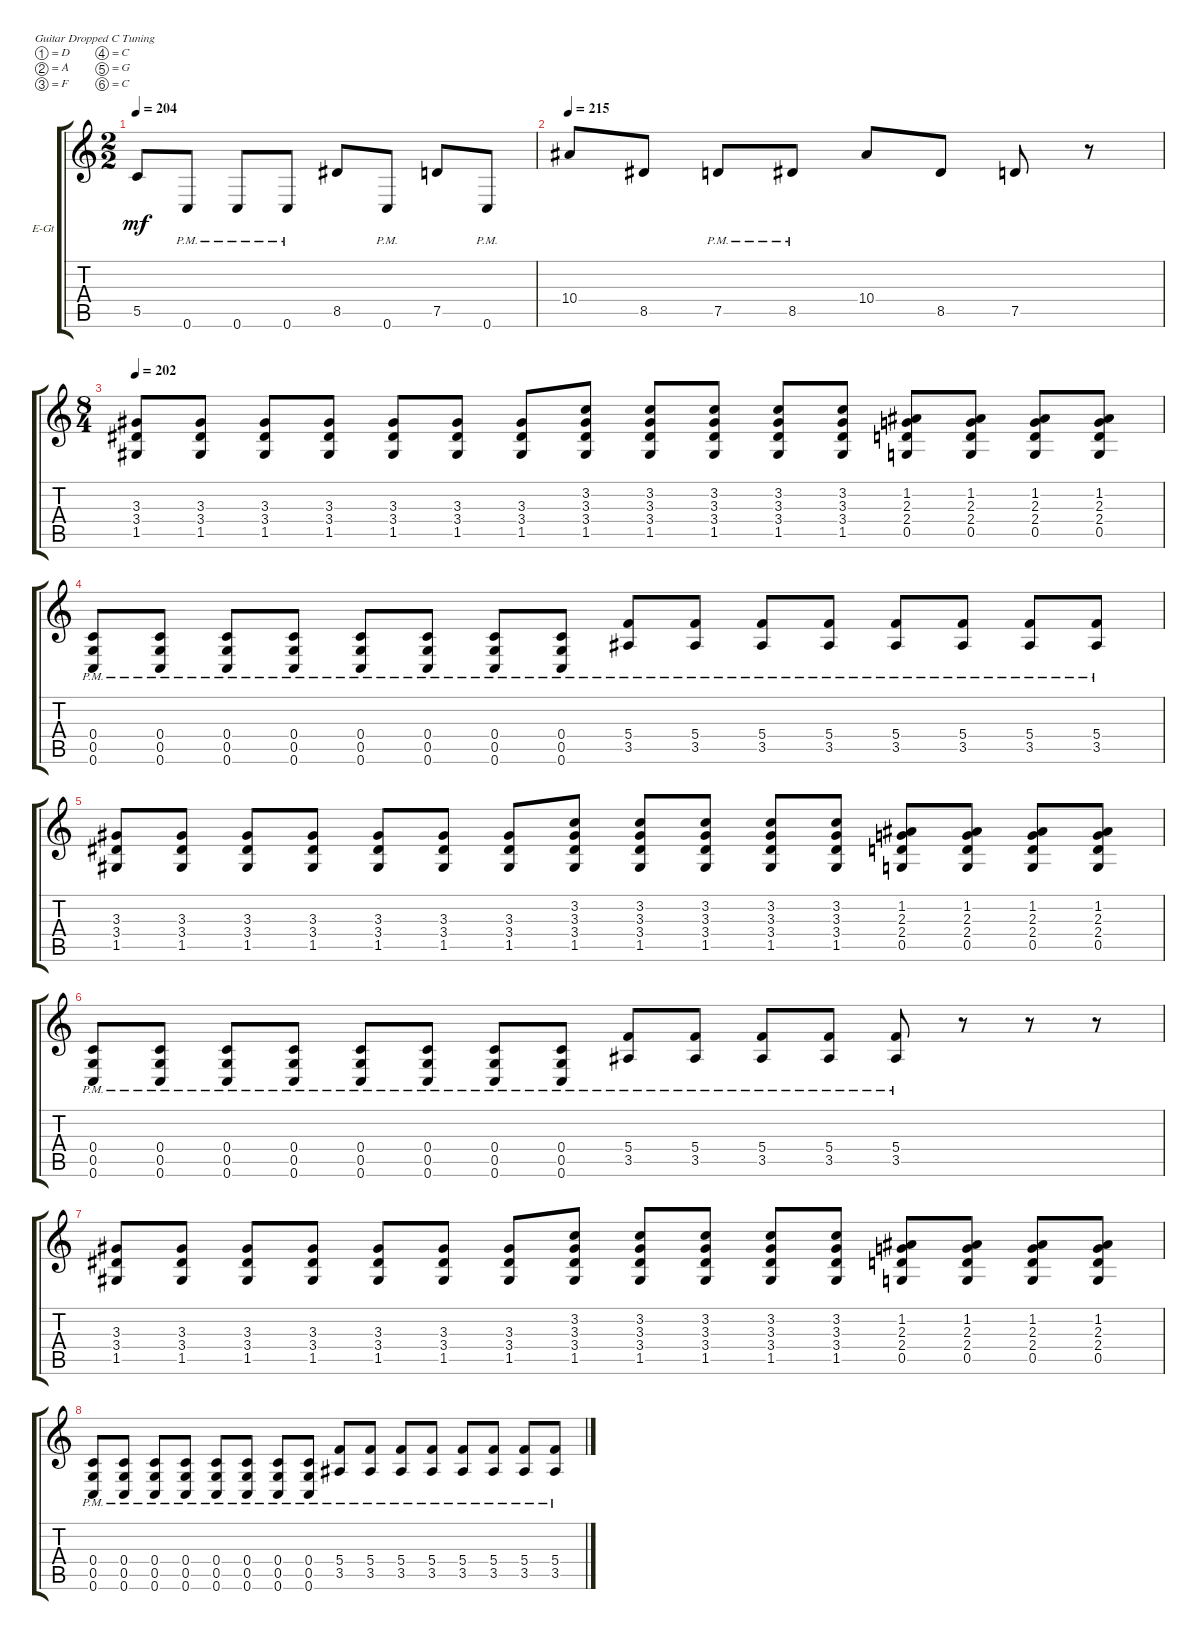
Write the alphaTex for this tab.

\defaultSystemsLayout 4
\bracketExtendMode groupsimilarinstruments
\firstSystemTrackNameOrientation horizontal
\otherSystemsTrackNameOrientation horizontal
\track ("Rhythm Guitar" "E-Gt") {instrument distortionguitar}
\staff {score tabs}
\tuning (D4 A3 F3 C3 G2 C2)
\ts (2 2)
\tempo 204
\clef g2
\ks c
5.5.8{dy mf} 0.6{pm}.8 0.6{pm}.8 0.6{pm}.8 8.5.8 0.6{pm}.8 7.5.8 0.6{pm}.8 |
\tempo 215
10.4.8 8.5.8 7.5{pm}.8 8.5{pm}.8 10.4.8 8.5.8 7.5.8 r.8 |
\ts (8 4)
\tempo 202
(1.5 3.4 3.3).8 (3.3 3.4 1.5).8 (3.4 3.3 1.5).8 (3.3 3.4 1.5).8 (1.5 3.4 3.3).8 (3.3 3.4 1.5).8 (3.4 3.3 1.5).8 (3.2 3.3 3.4 1.5).8 (1.5 3.4 3.3 3.2).8 (3.2 3.3 3.4 1.5).8 (3.2 3.4 3.3 1.5).8 (3.2 3.3 3.4 1.5).8 (0.5 2.4 2.3 1.2).8 (0.5 2.4 2.3 1.2).8 (1.2 2.3 2.4 0.5).8 (2.4 2.3 1.2 0.5).8 |
(0.5{pm} 0.6{pm} 0.4{pm}).8 (0.5{pm} 0.6{pm} 0.4{pm}).8 (0.5{pm} 0.4{pm} 0.6{pm}).8 (0.5{pm} 0.6{pm} 0.4{pm}).8 (0.5{pm} 0.4{pm} 0.6{pm}).8 (0.6{pm} 0.5{pm} 0.4{pm}).8 (0.4{pm} 0.5{pm} 0.6{pm}).8 (0.6{pm} 0.5{pm} 0.4{pm}).8 (3.5{pm} 5.4{pm}).8 (3.5{pm} 5.4{pm}).8 (3.5{pm} 5.4{pm}).8 (3.5{pm} 5.4{pm}).8 (3.5{pm} 5.4{pm}).8 (3.5{pm} 5.4{pm}).8 (3.5{pm} 5.4{pm}).8 (3.5{pm} 5.4{pm}).8 |
(1.5 3.4 3.3).8 (3.3 3.4 1.5).8 (3.4 3.3 1.5).8 (3.3 3.4 1.5).8 (1.5 3.4 3.3).8 (3.3 3.4 1.5).8 (3.4 3.3 1.5).8 (3.2 3.3 3.4 1.5).8 (1.5 3.4 3.3 3.2).8 (3.2 3.3 3.4 1.5).8 (3.2 3.4 3.3 1.5).8 (3.2 3.3 3.4 1.5).8 (0.5 2.4 2.3 1.2).8 (0.5 2.4 2.3 1.2).8 (1.2 2.3 2.4 0.5).8 (2.4 2.3 1.2 0.5).8 |
(0.5{pm} 0.6{pm} 0.4{pm}).8 (0.5{pm} 0.6{pm} 0.4{pm}).8 (0.5{pm} 0.4{pm} 0.6{pm}).8 (0.5{pm} 0.6{pm} 0.4{pm}).8 (0.5{pm} 0.4{pm} 0.6{pm}).8 (0.6{pm} 0.5{pm} 0.4{pm}).8 (0.4{pm} 0.5{pm} 0.6{pm}).8 (0.6{pm} 0.5{pm} 0.4{pm}).8 (3.5{pm} 5.4{pm}).8 (3.5{pm} 5.4{pm}).8 (3.5{pm} 5.4{pm}).8 (3.5{pm} 5.4{pm}).8 (3.5{pm} 5.4{pm}).8 r.8 r.8 r.8 |
(1.5 3.4 3.3).8 (3.3 3.4 1.5).8 (3.4 3.3 1.5).8 (3.3 3.4 1.5).8 (1.5 3.4 3.3).8 (3.3 3.4 1.5).8 (3.4 3.3 1.5).8 (3.2 3.3 3.4 1.5).8 (1.5 3.4 3.3 3.2).8 (3.2 3.3 3.4 1.5).8 (3.2 3.4 3.3 1.5).8 (3.2 3.3 3.4 1.5).8 (0.5 2.4 2.3 1.2).8 (0.5 2.4 2.3 1.2).8 (1.2 2.3 2.4 0.5).8 (2.4 2.3 1.2 0.5).8 |
(0.5{pm} 0.6{pm} 0.4{pm}).8 (0.5{pm} 0.6{pm} 0.4{pm}).8 (0.5{pm} 0.4{pm} 0.6{pm}).8 (0.5{pm} 0.6{pm} 0.4{pm}).8 (0.5{pm} 0.4{pm} 0.6{pm}).8 (0.6{pm} 0.5{pm} 0.4{pm}).8 (0.4{pm} 0.5{pm} 0.6{pm}).8 (0.6{pm} 0.5{pm} 0.4{pm}).8 (3.5{pm} 5.4{pm}).8 (3.5{pm} 5.4{pm}).8 (3.5{pm} 5.4{pm}).8 (3.5{pm} 5.4{pm}).8 (3.5{pm} 5.4{pm}).8 (3.5{pm} 5.4{pm}).8 (3.5{pm} 5.4{pm}).8 (3.5{pm} 5.4{pm}).8
